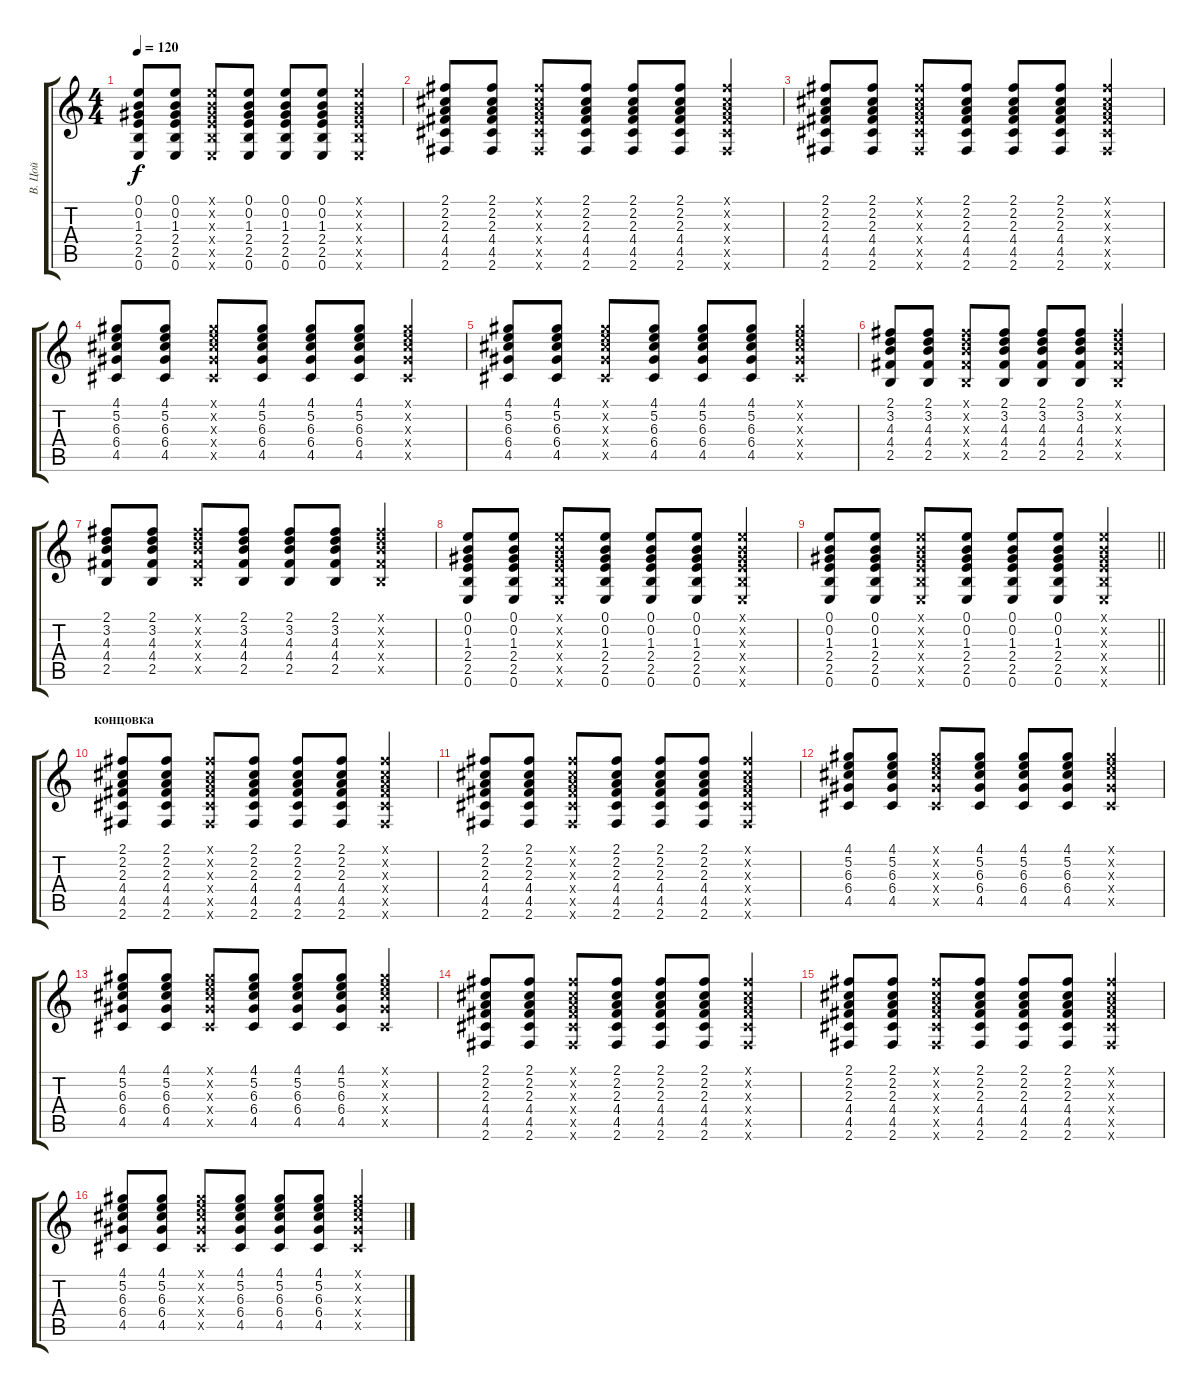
\track ("В. Цой" "В. Цой") {instrument acousticguitarsteel}
\staff {score tabs}
\tuning (E4 B3 G3 D3 A2 E2) {hide}
\ts (4 4)
\tempo 120
\clef g2
\ks c
(0.1 0.2 1.3 2.4 2.5 0.6).8{dy f} (0.1 0.2 1.3 2.4 2.5 0.6).8 (0.1{x} 0.2{x} 1.3{x} 2.4{x} 2.5{x} 0.6{x}).8 (0.1 0.2 1.3 2.4 2.5 0.6).8 (0.1 0.2 1.3 2.4 2.5 0.6).8 (0.1 0.2 1.3 2.4 2.5 0.6).8 (0.1{x} 0.2{x} 1.3{x} 2.4{x} 2.5{x} 0.6{x}).4 |
(2.1 2.2 2.3 4.4 4.5 2.6).8 (2.1 2.2 2.3 4.4 4.5 2.6).8 (2.1{x} 2.2{x} 2.3{x} 4.4{x} 4.5{x} 2.6{x}).8 (2.1 2.2 2.3 4.4 4.5 2.6).8 (2.1 2.2 2.3 4.4 4.5 2.6).8 (2.1 2.2 2.3 4.4 4.5 2.6).8 (2.1{x} 2.2{x} 2.3{x} 4.4{x} 4.5{x} 2.6{x}).4 |
(2.1 2.2 2.3 4.4 4.5 2.6).8 (2.1 2.2 2.3 4.4 4.5 2.6).8 (2.1{x} 2.2{x} 2.3{x} 4.4{x} 4.5{x} 2.6{x}).8 (2.1 2.2 2.3 4.4 4.5 2.6).8 (2.1 2.2 2.3 4.4 4.5 2.6).8 (2.1 2.2 2.3 4.4 4.5 2.6).8 (2.1{x} 2.2{x} 2.3{x} 4.4{x} 4.5{x} 2.6{x}).4 |
(4.1 5.2 6.3 6.4 4.5).8 (4.1 5.2 6.3 6.4 4.5).8 (4.1{x} 5.2{x} 6.3{x} 6.4{x} 4.5{x}).8 (4.1 5.2 6.3 6.4 4.5).8 (4.1 5.2 6.3 6.4 4.5).8 (4.1 5.2 6.3 6.4 4.5).8 (4.1{x} 5.2{x} 6.3{x} 6.4{x} 4.5{x}).4 |
(4.1 5.2 6.3 6.4 4.5).8 (4.1 5.2 6.3 6.4 4.5).8 (4.1{x} 5.2{x} 6.3{x} 6.4{x} 4.5{x}).8 (4.1 5.2 6.3 6.4 4.5).8 (4.1 5.2 6.3 6.4 4.5).8 (4.1 5.2 6.3 6.4 4.5).8 (4.1{x} 5.2{x} 6.3{x} 6.4{x} 4.5{x}).4 |
(2.1 3.2 4.3 4.4 2.5).8 (2.1 3.2 4.3 4.4 2.5).8 (2.1{x} 3.2{x} 4.3{x} 4.4{x} 2.5{x}).8 (2.1 3.2 4.3 4.4 2.5).8 (2.1 3.2 4.3 4.4 2.5).8 (2.1 3.2 4.3 4.4 2.5).8 (2.1{x} 3.2{x} 4.3{x} 4.4{x} 2.5{x}).4 |
(2.1 3.2 4.3 4.4 2.5).8 (2.1 3.2 4.3 4.4 2.5).8 (2.1{x} 3.2{x} 4.3{x} 4.4{x} 2.5{x}).8 (2.1 3.2 4.3 4.4 2.5).8 (2.1 3.2 4.3 4.4 2.5).8 (2.1 3.2 4.3 4.4 2.5).8 (2.1{x} 3.2{x} 4.3{x} 4.4{x} 2.5{x}).4 |
(0.1 0.2 1.3 2.4 2.5 0.6).8 (0.1 0.2 1.3 2.4 2.5 0.6).8 (0.1{x} 0.2{x} 1.3{x} 2.4{x} 2.5{x} 0.6{x}).8 (0.1 0.2 1.3 2.4 2.5 0.6).8 (0.1 0.2 1.3 2.4 2.5 0.6).8 (0.1 0.2 1.3 2.4 2.5 0.6).8 (0.1{x} 0.2{x} 1.3{x} 2.4{x} 2.5{x} 0.6{x}).4 |
\barLineRight lightlight
(0.1 0.2 1.3 2.4 2.5 0.6).8 (0.1 0.2 1.3 2.4 2.5 0.6).8 (0.1{x} 0.2{x} 1.3{x} 2.4{x} 2.5{x} 0.6{x}).8 (0.1 0.2 1.3 2.4 2.5 0.6).8 (0.1 0.2 1.3 2.4 2.5 0.6).8 (0.1 0.2 1.3 2.4 2.5 0.6).8 (0.1{x} 0.2{x} 1.3{x} 2.4{x} 2.5{x} 0.6{x}).4 |
\section ("" "концовка")
(2.1 2.2 2.3 4.4 4.5 2.6).8 (2.1 2.2 2.3 4.4 4.5 2.6).8 (2.1{x} 2.2{x} 2.3{x} 4.4{x} 4.5{x} 2.6{x}).8 (2.1 2.2 2.3 4.4 4.5 2.6).8 (2.1 2.2 2.3 4.4 4.5 2.6).8 (2.1 2.2 2.3 4.4 4.5 2.6).8 (2.1{x} 2.2{x} 2.3{x} 4.4{x} 4.5{x} 2.6{x}).4 |
(2.1 2.2 2.3 4.4 4.5 2.6).8 (2.1 2.2 2.3 4.4 4.5 2.6).8 (2.1{x} 2.2{x} 2.3{x} 4.4{x} 4.5{x} 2.6{x}).8 (2.1 2.2 2.3 4.4 4.5 2.6).8 (2.1 2.2 2.3 4.4 4.5 2.6).8 (2.1 2.2 2.3 4.4 4.5 2.6).8 (2.1{x} 2.2{x} 2.3{x} 4.4{x} 4.5{x} 2.6{x}).4 |
(4.1 5.2 6.3 6.4 4.5).8 (4.1 5.2 6.3 6.4 4.5).8 (4.1{x} 5.2{x} 6.3{x} 6.4{x} 4.5{x}).8 (4.1 5.2 6.3 6.4 4.5).8 (4.1 5.2 6.3 6.4 4.5).8 (4.1 5.2 6.3 6.4 4.5).8 (4.1{x} 5.2{x} 6.3{x} 6.4{x} 4.5{x}).4 |
(4.1 5.2 6.3 6.4 4.5).8 (4.1 5.2 6.3 6.4 4.5).8 (4.1{x} 5.2{x} 6.3{x} 6.4{x} 4.5{x}).8 (4.1 5.2 6.3 6.4 4.5).8 (4.1 5.2 6.3 6.4 4.5).8 (4.1 5.2 6.3 6.4 4.5).8 (4.1{x} 5.2{x} 6.3{x} 6.4{x} 4.5{x}).4 |
(2.1 2.2 2.3 4.4 4.5 2.6).8 (2.1 2.2 2.3 4.4 4.5 2.6).8 (2.1{x} 2.2{x} 2.3{x} 4.4{x} 4.5{x} 2.6{x}).8 (2.1 2.2 2.3 4.4 4.5 2.6).8 (2.1 2.2 2.3 4.4 4.5 2.6).8 (2.1 2.2 2.3 4.4 4.5 2.6).8 (2.1{x} 2.2{x} 2.3{x} 4.4{x} 4.5{x} 2.6{x}).4 |
(2.1 2.2 2.3 4.4 4.5 2.6).8 (2.1 2.2 2.3 4.4 4.5 2.6).8 (2.1{x} 2.2{x} 2.3{x} 4.4{x} 4.5{x} 2.6{x}).8 (2.1 2.2 2.3 4.4 4.5 2.6).8 (2.1 2.2 2.3 4.4 4.5 2.6).8 (2.1 2.2 2.3 4.4 4.5 2.6).8 (2.1{x} 2.2{x} 2.3{x} 4.4{x} 4.5{x} 2.6{x}).4 |
(4.1 5.2 6.3 6.4 4.5).8 (4.1 5.2 6.3 6.4 4.5).8 (4.1{x} 5.2{x} 6.3{x} 6.4{x} 4.5{x}).8 (4.1 5.2 6.3 6.4 4.5).8 (4.1 5.2 6.3 6.4 4.5).8 (4.1 5.2 6.3 6.4 4.5).8 (4.1{x} 5.2{x} 6.3{x} 6.4{x} 4.5{x}).4
